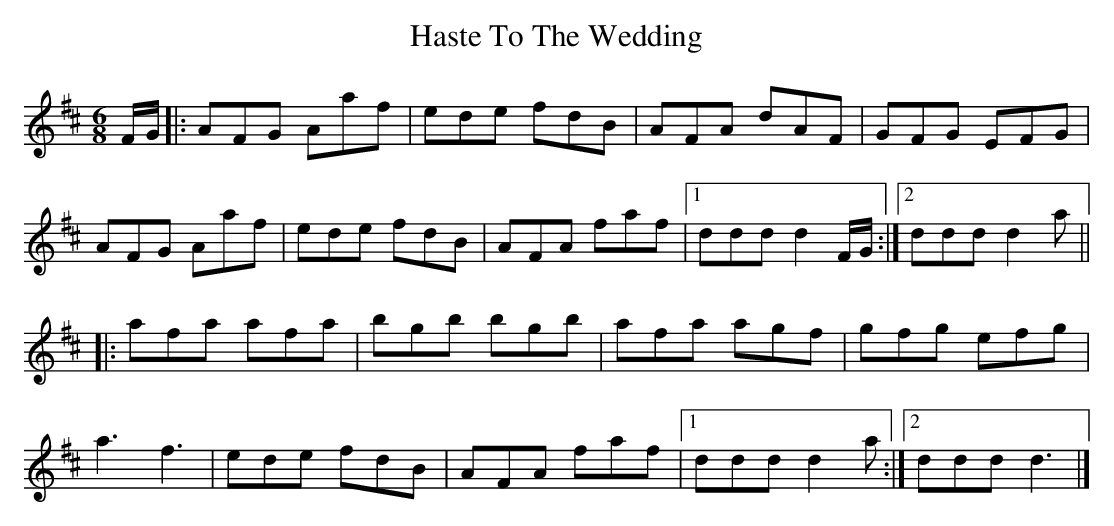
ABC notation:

X:1
T: Haste To The Wedding
M: 6/8
L: 1/8
K: Dmaj
F/G/|:AFG Aaf|ede fdB|AFA dAF| GFG EFG|
AFG Aaf|ede fdB |AFA faf |1 ddd d2 F/G/:|2 ddd d2 a ||
|:afa afa|bgb bgb|afa agf|gfg efg |
a3 f3|ede fdB|AFA faf|1ddd d2 a:|2 ddd d3 |]
